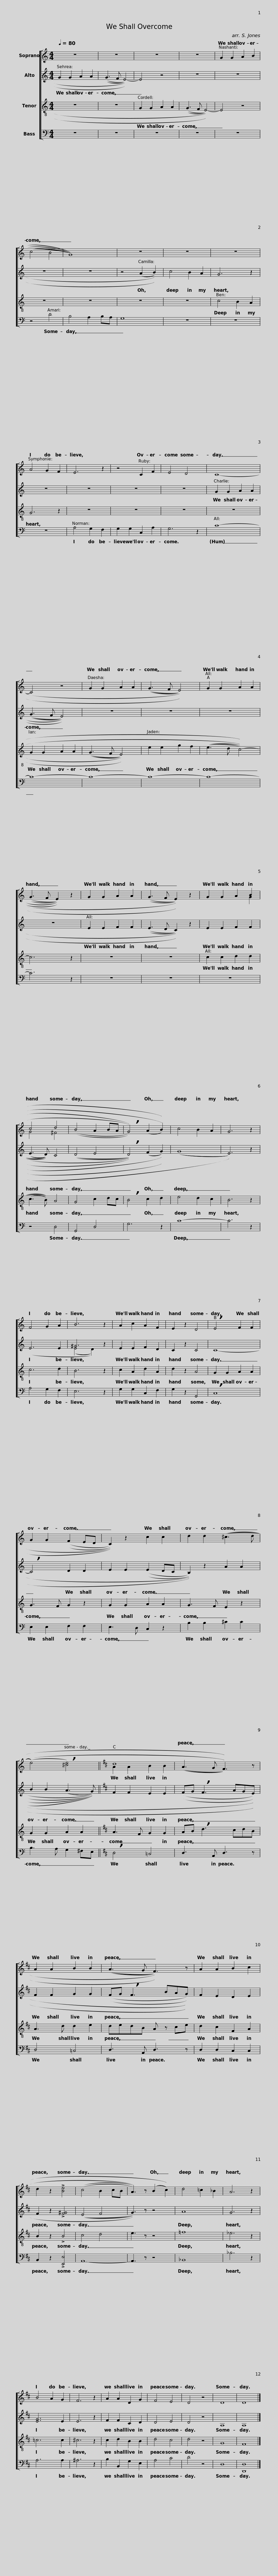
X:1
%%score [ ( 1 2 ) ( 3 4 ) 5 6 ]
L:1/8
Q:1/4=80
M:4/4
I:linebreak $
K:C
V:1 treble
V:2 treble
V:3 treble
V:4 treble
V:5 treble-8
V:6 bass
V:1
 z8 | z8 | z8 | z8 | G2 G2 A2 B2 | %5
 ((((c4 B4 | G8)))) |$ z8 | z8 | z8 | %10
 A4 G2 F2 | E6 z2 | z4 C2 F2 | E4 D4 |$ C8- | %15
 C4 z4 | G2 G2 A2 A2 | ((((G3 F E4)))) | G2 G2 A2 A2 |$ ((((G3 F E2)))) z2 | %20
 G2 G2 A2 A2 | ((((G3 F E2)))) z2 | G2 G2 A2 B2 | c4 d4 | ((((B4 A2 BA | %25
 !breath!G4)))) ((((A2 B2)))) |$ c4 B2 A2 | G6 z2 | F4 G2 A2 | B6 z2 | %30
 A2 c2 A2 F2 | E2 z2 D4 | !breath!E4 F2 F2 |$ G2 G2 ((((F2 ED | C2)))) z2 c2 c2 | %35
 d2 d2 ((((^c3 d | (e4)))) !breath![^ce]4) ||$[K:D] d8 | ((((A3 G F3)))) z | A2 A2 B2 B2 | %40
 ((((A3 G F3)))) z | A2 A2 B2 c2 |$ d2 z2 !>![Be]4 | (((c4 B2 cB | A3))) z (((B2 c2))) | %45
 d4 =c2 _B2 | A6 z2 | B4 A2 G2 | F6 z2 | A2 A2 D2 G2 |$ %50
 F4 E4 | D4 z4 | D8 | D8 |] %54
V:2
 x8 | x8 | x8 | x8 | x8 | %5
 x8 | x8 |$ x8 | x8 | x8 | %10
 x8 | x8 | x8 | x8 |$ x8 | %15
 x8 | x8 | x8 | x8 |$ x8 | %20
 x8 | x8 | x6 G2 | G4 ^F4 | x8 | %25
 x8 |$ x8 | x8 | x8 | x8 | %30
 x8 | x8 | x8 |$ x8 | x8 | %35
 x8 | x8 ||$[K:D] A2 A2 B2 B2 | x8 | x8 | %40
 x8 | x8 |$ x8 | x8 | x8 | %45
 x8 | x8 | x8 | x8 | x8 |$ %50
 x8 | x8 | x8 | x8 |] %54
V:3
 G2 G2 A2 A2 | ((((G3 F E4-)))) | E4 z4 | z8 | z8 | %5
 z8 | z8 |$ z4 ((((A2 B2)))) | c4 B2 A2 | G6 z2 | %10
 z8 | z8 | z8 | z8 |$ G2 G2 A2 A2 | %15
 ((((G3 F E4)))) | z8 | z8 | z8 |$ z8 | %20
 E2 E2 F2 F2 | ((((E3 D C2)))) z2 | E2 E2 F2 F2 | ((((E3 D)))) C4 | ((((D4 E4 | %25
 !breath!D4)))) ((((F2 G2)))) |$ (((G8 | E6))) z2 | E6 E2 | ^G6 z2 | %30
 E2 E2 F2 D2 | C2 z2 C4 | C8- |$ !breath!C4 D2 D2 | E2 E2 ((((E2 DC | %35
 B,2)))) z2 A2 A2 | B2 B2 ((((((A3 G)))))) ||$[K:D] F2 F2 E2 E2 | ((((FG !breath!F3 AGE)))) | F2 F2 G2 G2 | %40
 ((((FG !breath!F3 BAG)))) | F2 E2 D2 E2 |$ F2 z2 !>![F^G]4 | (((E4 F4 | G3))) z z4 | %45
 A8 | G6 z2 | [EG]6 E2 | E6 z2 | F2 F2 C2 D2 |$ %50
 D4 E4 | D4 z4 | A,8 | A,8 |] %54
V:4
 x8 | x8 | x8 | x8 | x8 | %5
 x8 | x8 |$ x8 | x8 | x8 | %10
 x8 | x8 | x8 | x8 |$ x8 | %15
 x8 | x8 | x8 | x8 |$ x8 | %20
 x8 | x8 | x8 | x8 | x8 | %25
 x8 |$ x8 | x8 | x8 | (((E4 D2))) z2 | %30
 x8 | x8 | x8 |$ x8 | x8 | %35
 x8 | x8 ||$[K:D] x8 | x8 | x8 | %40
 x8 | x8 |$ x8 | x8 | x8 | %45
 x8 | x8 | x8 | x8 | x8 |$ %50
 x8 | x8 | x8 | x8 |] %54
V:5
 z8 | z8 | G2 G2 A2 A2 | ((((G3 F E4-)))) | E4 z4 | %5
 z8 | z8 |$ z8 | z8 | c4 B2 A2 | %10
 G6 z2 | z8 | z8 | z8 |$ z8 | %15
 G2 G2 A2 A2 | ((((G3 F E4)))) | e2 e2 g2 f2 | ((((e3 d c4-)))) |$ c6 z2 | %20
 z8 | z8 | c2 c2 d2 d2 | ((((c3 B)))) A4 | G4 c2 dc | %25
 !breath!B4 c2 d2 |$ e4 d2 c2 | B6 z2 | c6 d2 | B6 z2 | %30
 c2 A2 d2 A2 | d2 z2 A4 | G2 G2 A2 A2 |$ G3 F G2 z2 | G2 G2 A2 A2 | %35
 G3 F E2 z2 | G2 G2 A2 A2 ||$[K:D] A3 F G2 G2 | AB !breath!d3 cdB | A3 d d2 e2 | %40
 dedB A z ce | d2 c2 F2 A2 |$ B2 z2 !>!B4 | c4 d4 | e3 z z4 | %45
 =f8 | _e6 z2 | =c6 c2 | ^c6 z2 | c2 d2 B2 B2 |$ %50
 d4 c4 | d4 z4 | G8 | F8 |] %54
V:6
 z8 | z8 | z8 | z8 | z8 | %5
 z4 D4 | B,4 A,2 B,A, |$ G,8 | z8 | z8 | %10
 z8 | A,4 G,2 F,2 | G,2 G,2 C,2 A,2 | G,6 z2 |$ C8- | %15
 C8- | C8- | C8- | C8- |$ C6 z2 | %20
 z8 | z8 | z8 | z4 D,4 | G,,4 D,4 | %25
 G,6 z2 |$ C8- | C6 z2 | A,4 G,2 F,2 | E,6 z2 | %30
 G,2 G,2 C,2 F,2 | G,2 z2 G,,4 | !breath!C,8 |$ E,2 E,2 F,2 F,2 | E,3 D, C,2 z2 | %35
 B,2 B,2 ^C2 C2 | B,3 A, G,2 ^F,E, ||$[K:D] !breath!D,4 =C,4 | D,3 A,, D,3 z | D,4 =C,4 | %40
 D,3 A,, D,3 z | D,2 D,2 C,2 C,2 |$ B,,2 z2 !>![E,,E,]4 | A,,8- | A,,3 z z4 | %45
 _B,,8 | _B,6 z2 | A,6 A,2 | ^A,6 z2 | B,2 B,,2 G,2 E,2 |$ %50
 A,4 C4 | D4 z4 | D,8 | [D,,D,]8 |] %54
